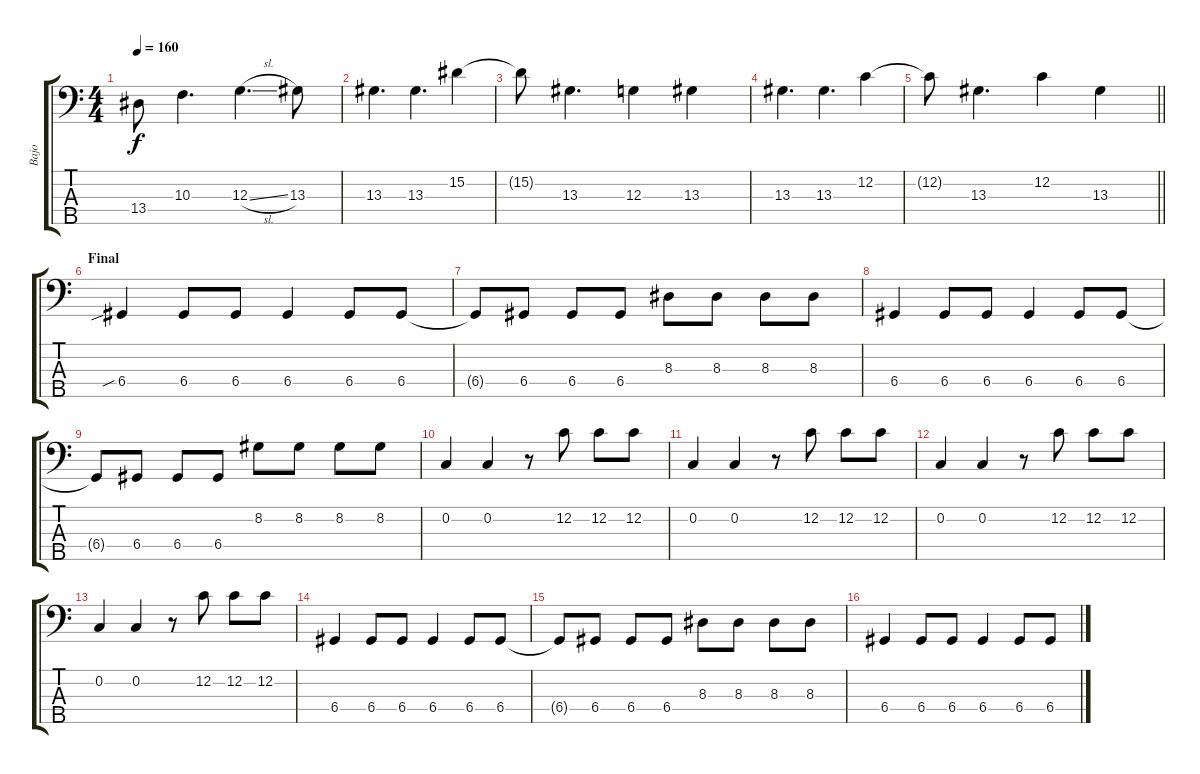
\track ("Bajo" "Bajo") {instrument electricbassfinger}
\staff {score tabs}
\tuning (F2 C2 G1 D1 A0) {hide}
\ts (4 4)
\tempo 160
\clef f4
\ks c
13.4{t}.8{dy f} 10.3.4{d} 12.3{sl}.4{d} 13.3.8 |
13.3.4{d} 13.3.4{d} 15.2.4 |
15.2{t}.8 13.3.4{d} 12.3.4 13.3.4 |
13.3.4{d} 13.3.4{d} 12.2.4 |
\barLineRight lightlight
12.2{t}.8 13.3.4{d} 12.2.4 13.3.4 |
\section ("" "Final")
6.4{sib}.4 6.4.8 6.4.8 6.4.4 6.4.8 6.4.8 |
6.4{t}.8 6.4.8 6.4.8 6.4.8 8.3.8 8.3.8 8.3.8 8.3.8 |
6.4.4 6.4.8 6.4.8 6.4.4 6.4.8 6.4.8 |
6.4{t}.8 6.4.8 6.4.8 6.4.8 8.2.8 8.2.8 8.2.8 8.2.8 |
0.2.4 0.2.4 r.8 12.2.8 12.2.8 12.2.8 |
0.2.4 0.2.4 r.8 12.2.8 12.2.8 12.2.8 |
0.2.4 0.2.4 r.8 12.2.8 12.2.8 12.2.8 |
0.2.4 0.2.4 r.8 12.2.8 12.2.8 12.2.8 |
6.4.4 6.4.8 6.4.8 6.4.4 6.4.8 6.4.8 |
6.4{t}.8 6.4.8 6.4.8 6.4.8 8.3.8 8.3.8 8.3.8 8.3.8 |
6.4.4 6.4.8 6.4.8 6.4.4 6.4.8 6.4.8
